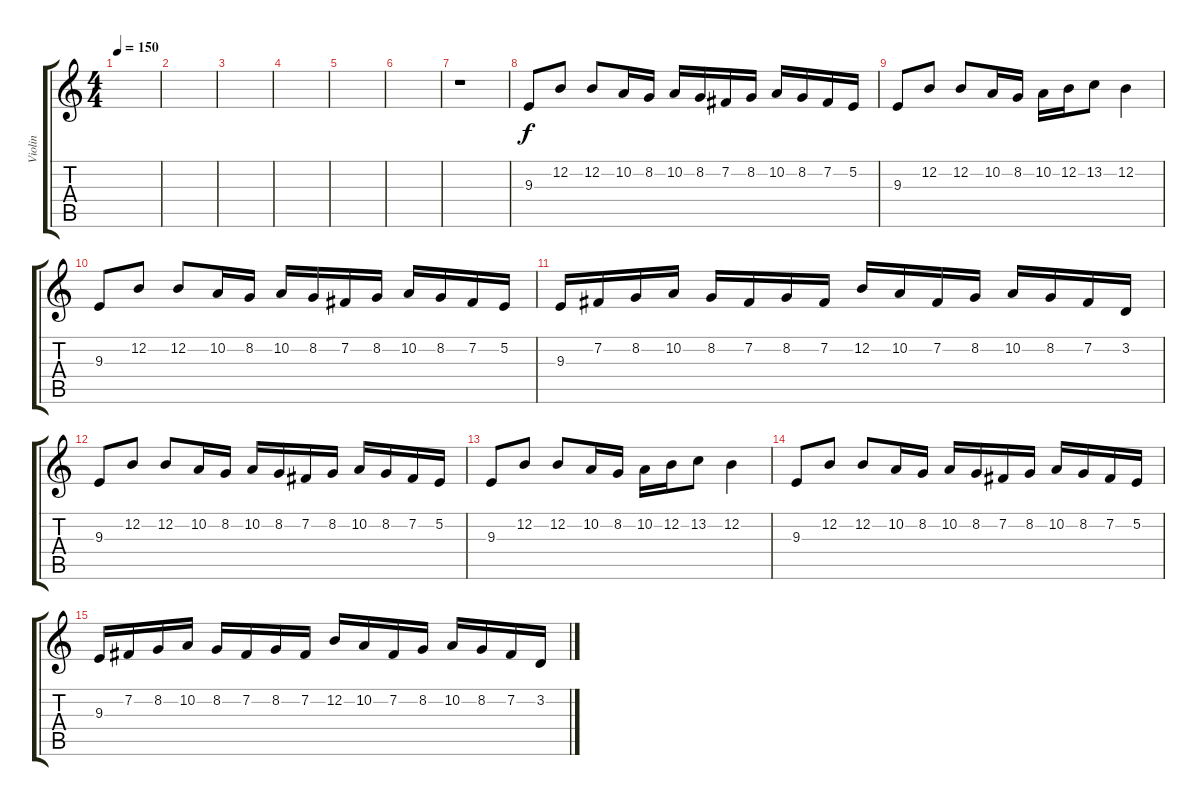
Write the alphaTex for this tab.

\track ("Violin" "Violin") {instrument violin}
\staff {score tabs}
\tuning (E4 B3 G3 D3 A2 E2) {hide}
\ts (4 4)
\tempo 150
\clef g2
\ks c
|
|
|
|
|
|
r.1 |
9.3.8 12.2.8 12.2.8 10.2.16 8.2.16 10.2.16 8.2.16 7.2.16 8.2.16 10.2.16 8.2.16 7.2.16 5.2.16 |
9.3.8 12.2.8 12.2.8 10.2.16 8.2.16 10.2.16 12.2.16 13.2.8 12.2.4 |
9.3.8 12.2.8 12.2.8 10.2.16 8.2.16 10.2.16 8.2.16 7.2.16 8.2.16 10.2.16 8.2.16 7.2.16 5.2.16 |
9.3.16 7.2.16 8.2.16 10.2.16 8.2.16 7.2.16 8.2.16 7.2.16 12.2.16 10.2.16 7.2.16 8.2.16 10.2.16 8.2.16 7.2.16 3.2.16 |
9.3.8 12.2.8 12.2.8 10.2.16 8.2.16 10.2.16 8.2.16 7.2.16 8.2.16 10.2.16 8.2.16 7.2.16 5.2.16 |
9.3.8 12.2.8 12.2.8 10.2.16 8.2.16 10.2.16 12.2.16 13.2.8 12.2.4 |
9.3.8 12.2.8 12.2.8 10.2.16 8.2.16 10.2.16 8.2.16 7.2.16 8.2.16 10.2.16 8.2.16 7.2.16 5.2.16 |
9.3.16 7.2.16 8.2.16 10.2.16 8.2.16 7.2.16 8.2.16 7.2.16 12.2.16 10.2.16 7.2.16 8.2.16 10.2.16 8.2.16 7.2.16 3.2.16
